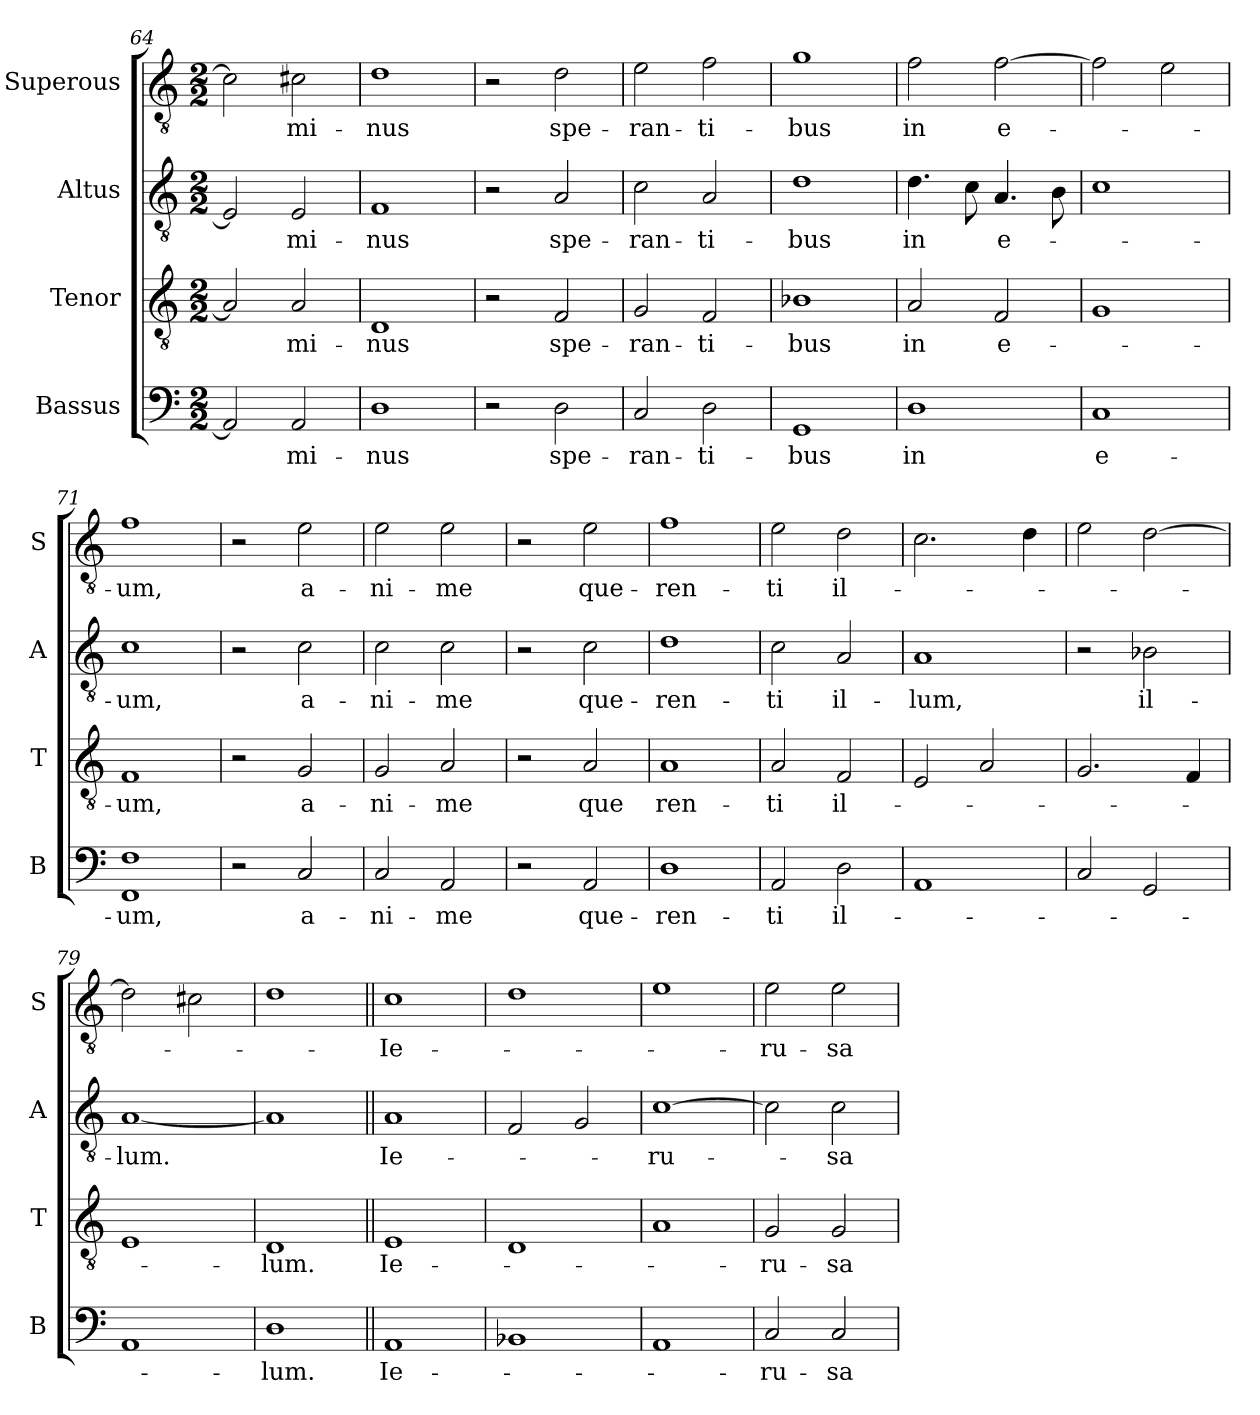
**kern	**text	**kern	**text	**kern	**text	**kern	**text
*part4	*part4	*part3	*part3	*part2	*part2	*part1	*part1
*staff4	*staff4	*staff3	*staff3	*staff2	*staff2	*staff1	*staff1
*I"Bassus	*	*I"Tenor	*	*I"Altus	*	*I"Superous	*
*I'B	*	*I'T	*	*I'A	*	*I'S	*
*clefF4	*	*clefGv2	*	*clefGv2	*	*clefGv2	*
*k[]	*	*k[]	*	*k[]	*	*k[]	*
*M2/2	*	*M2/2	*	*M2/2	*	*M2/2	*
=64	=64	=64	=64	=64	=64	=64	=64
2AA]	.	2A]	.	2E]	.	2c#]	.
2AA	-mi-	2A	-mi-	2E	-mi-	2c#i	-mi-
=65	=65	=65	=65	=65	=65	=65	=65
1D	-nus	1D	-nus	1F	-nus	1d	-nus
=66	=66	=66	=66	=66	=66	=66	=66
2r	.	2r	.	2r	.	2r	.
2D	spe-	2F	spe-	2A	spe-	2d	spe-
=67	=67	=67	=67	=67	=67	=67	=67
2C	-ran-	2G	-ran-	2c	-ran-	2e	-ran-
2D	-ti-	2F	-ti-	2A	-ti-	2f	-ti-
=68	=68	=68	=68	=68	=68	=68	=68
1GG	-bus	1B-X	-bus	1d	-bus	1g	-bus
=69	=69	=69	=69	=69	=69	=69	=69
1D	in	2A	in	4.d	in	2f	in
.	.	.	.	8c	.	.	.
.	.	2F	e-	4.A	e-	[2f	e-
.	.	.	.	8B	.	.	.
=70	=70	=70	=70	=70	=70	=70	=70
1C	e-	1G	.	1c	.	2f]	.
.	.	.	.	.	.	2e	.
=71	=71	=71	=71	=71	=71	=71	=71
1FF 1F	-um,	1F	-um,	1c	-um,	1f	-um,
=72	=72	=72	=72	=72	=72	=72	=72
2r	.	2r	.	2r	.	2r	.
2C	a-	2G	a-	2c	a-	2e	a-
=73	=73	=73	=73	=73	=73	=73	=73
2C	-ni-	2G	-ni-	2c	-ni-	2e	-ni-
2AA	-me	2A	-me	2c	-me	2e	-me
=74	=74	=74	=74	=74	=74	=74	=74
2r	.	2r	.	2r	.	2r	.
2AA	que-	2A	que	2c	que-	2e	que-
=75	=75	=75	=75	=75	=75	=75	=75
1D	-ren-	1A	ren-	1d	-ren-	1f	-ren-
=76	=76	=76	=76	=76	=76	=76	=76
2AA	-ti	2A	-ti	2c	-ti	2e	-ti
2D	il-	2F	il-	2A	il-	2d	il-
=77	=77	=77	=77	=77	=77	=77	=77
1AA	.	2E	.	1A	-lum,	2.c	.
.	.	2A	.	.	.	.	.
.	.	.	.	.	.	4d	.
=78	=78	=78	=78	=78	=78	=78	=78
2C	.	2.G	.	2r	.	2e	.
!	!	!	!	!	!LO:LY:i	!	!
2GG	.	.	.	2B-X	il-	[2d	.
.	.	4F	.	.	.	.	.
=79	=79	=79	=79	=79	=79	=79	=79
!	!	!	!	!	!LO:LY:i	!	!
1AA	.	1E	.	[1A	lum.	2d]	.
.	.	.	.	.	.	2c#X	.
=80	=80	=80	=80	=80	=80	=80	=80
1D	lum.	1D	lum.	1A]	.	1d	.
=81||	=81||	=81||	=81||	=81||	=81||	=81||	=81||
1AA	-Ie-	1E	-Ie-	1A	-Ie-	1c	-Ie-
=82	=82	=82	=82	=82	=82	=82	=82
1BB-X	.	1D	.	2F	.	1d	.
.	.	.	.	2G	.	.	.
=83	=83	=83	=83	=83	=83	=83	=83
1AA	.	1A	.	[1c	-ru-	1e	.
=84	=84	=84	=84	=84	=84	=84	=84
2C	-ru-	2G	-ru-	2c]	.	2e	-ru-
2C	-sa-	2G	-sa-	2c	-sa-	2e	-sa-
=	=	=	=	=	=	=	=
*-	*-	*-	*-	*-	*-	*-	*-
